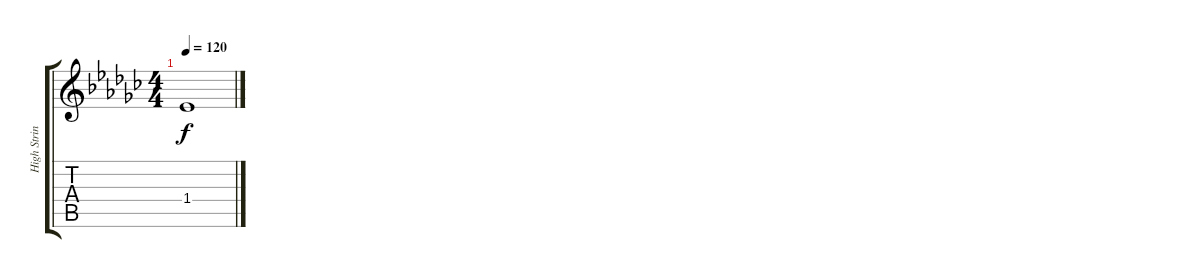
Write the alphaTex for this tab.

\track ("High Strings" "High Strin") {instrument stringensemble1}
\staff {score tabs}
\tuning (E5 B4 G4 D4 A3 E3) {hide}
\ts (4 4)
\tempo 120
\clef g2
\ks gb
1.4.1{dy f volume 0}
